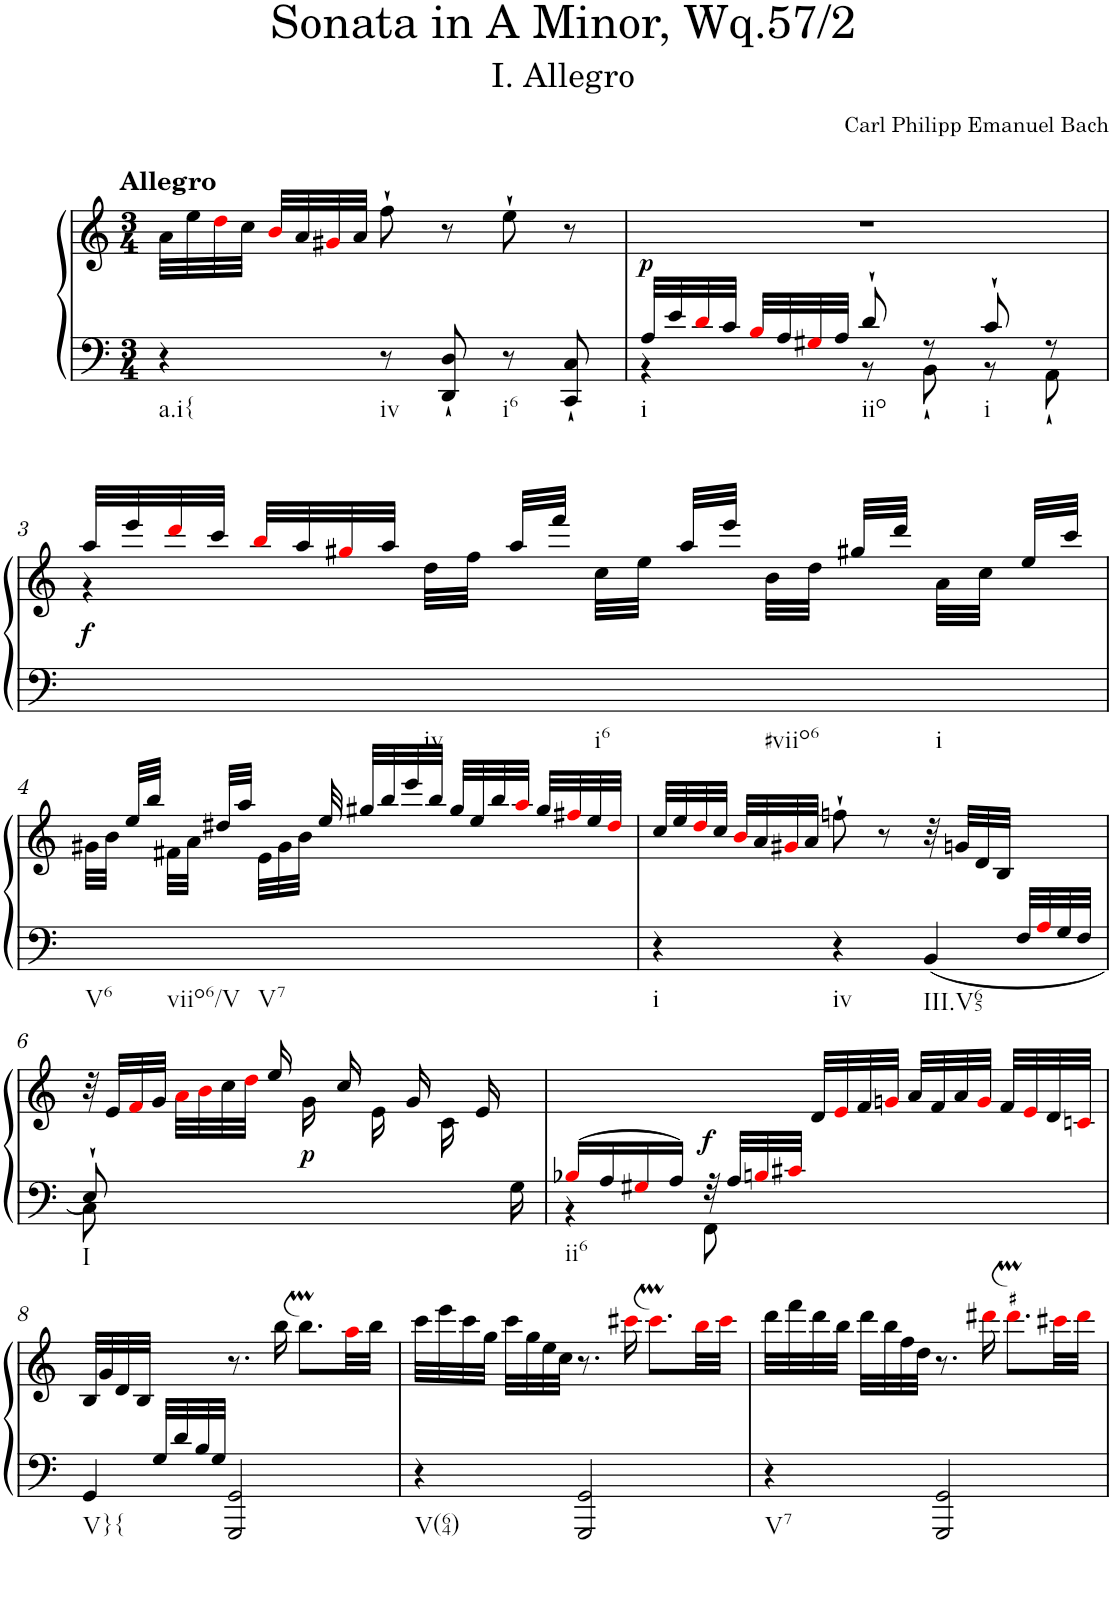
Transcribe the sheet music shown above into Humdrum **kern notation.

**kern	**kern	**dynam
*part1	*part1	*part1
*staff2	*staff1	*staff1/2
*I"Harpsichord	*	*
*I'Hch.	*	*
*clefF4	*clefG2	*
*k[]	*k[]	*
*M3/4	*M3/4	*
=1	=1	=1
!	!LO:TX:a:B:t=Allegro	!
!LO:TX:b:t=a.i{	!	!
4r	32a\LLL	.
.	32ee\	.
.	32ddi\	.
.	32cc\JJJ	.
.	32bi/LLL	.
.	32a/	.
.	32g#Xi/	.
.	32a/JJJ	.
!LO:TX:b:t=iv	!	!
8r	8ff`\	.
8DD/` 8D/`	8r	.
!LO:TX:b:t=i6	!	!
8r	8ee`\	.
8CC/` 8C/`	8r	.
=2	=2	=2
*^	*	*
!LO:TX:b:t=i	!	!	!
!	!	!	!LO:DY:a=2
32A/LLL	4r	2.r	p
32e/	.	.	.
32di/	.	.	.
32c/JJJ	.	.	.
32Bi/LLL	.	.	.
32A/	.	.	.
32G#Xi/	.	.	.
32A/JJJ	.	.	.
!LO:TX:b:t=iio	!	!	!
8d`/	8r	.	.
8r	8BB`\	.	.
!LO:TX:b:t=i	!	!	!
8c`/	8r	.	.
8r	8AA`\	.	.
!!LO:LB:g=z
=3	=3	=3	=3
*	*	*^	*
!	!	!	!	!LO:DY:b
*v	*v	*	*	*
4ryy	32aa/LLL	4r	f
.	32eee/	.	.
.	32dddi/	.	.
.	32ccc/JJJ	.	.
.	32bbi/LLL	.	.
.	32aa/	.	.
.	32gg#Xi/	.	.
.	32aa/JJJ	.	.
!LO:TX:b:t=iv	!	!	!
8ryy	16ryy	32dd\LLL	.
.	.	32ff\JJJ	.
.	32aa/LLL	16ryy	.
.	32fff/JJJ	.	.
!LO:TX:b:t=i6	!	!	!
8ryy	16ryy	32cc\LLL	.
.	.	32ee\JJJ	.
.	32aa/LLL	16ryy	.
.	32eee/JJJ	.	.
!LO:TX:b:t=#viio6	!	!	!
8ryy	16ryy	32b\LLL	.
.	.	32dd\JJJ	.
.	32gg#X/LLL	16ryy	.
.	32ddd/JJJ	.	.
!LO:TX:b:t=i	!	!	!
8ryy	16ryy	32a\LLL	.
.	.	32cc\JJJ	.
.	32ee/LLL	16ryy	.
.	32ccc/JJJ	.	.
!!LO:LB:g=z	!!
=4	=4	=4	=4
!LO:TX:b:t=V6	!	!	!
8ryy	16ryy	32g#X\LLL	.
.	.	32b\JJJ	.
.	32ee/LLL	16ryy	.
.	32bb/JJJ	.	.
!LO:TX:b:t=viio6/V	!	!	!
8ryy	16ryy	32f#X\LLL	.
.	.	32a\JJJ	.
.	32dd#X/LLL	16ryy	.
.	32aa/JJJ	.	.
!LO:TX:b:t=V7	!	!	!
2ryy	16.ryy	32e\LLL	.
.	.	32g#\	.
.	.	32b\JJJ	.
.	32ee/	4ryy	.
.	32gg#X/LLL	.	.
.	32bb/	.	.
.	32eee/	.	.
.	32bb/JJJ	.	.
.	32gg#/LLL	.	.
.	32ee/	.	.
.	32bb/	.	.
.	32aai/JJJ	8ryy	.
.	32gg#/LLL	.	.
.	32ff#Xi/	.	.
.	32ee/	.	.
.	32dd#i/JJJ	32ryy	.
=5	=5	=5	=5
*^	*	*	*
!LO:TX:b:t=i	!	!	!	!
*	*	*v	*v	*
8ryy	4r	32cc/LLL	.
.	.	32ee/	.
.	.	32ddi/	.
.	.	32cc/JJJ	.
.	.	32bi/LLL	.
.	.	32a/	.
.	.	32g#Xi/	.
.	.	32a/JJJ	.
!	!LO:TX:b:t=iv	!	!
.	4r	8ffn`\	.
.	.	8r	.
!	!LO:TX:b:t=III.V65	!	!
.	4BB/	32r	.
.	.	32gn/LLL	.
.	.	32d/	.
.	.	32B/JJJ	.
32F/LLL	.	8ryy	.
32Ai/	.	.	.
32G/	.	.	.
32F/JJJ	.	.	.
!!LO:LB:g=z
=6	=6	=6	=6
*	*^	*	*
!LO:TX:b:t=I	!	!	!	!
8.ryy	8E`/	8C\	32r	.
.	.	.	32e/LLL	.
.	.	.	32fi/	.
.	.	.	32g/JJJ	.
.	2ryy	2ryy	32ai\LLL	.
.	.	.	32bi\	.
.	.	.	32cc\	.
.	.	.	32ddi\JJJ	.
.	.	.	16ee/	.
!	!	!	!	!LO:DY:b
.	.	.	16g\	p
.	.	.	16cc/	.
.	.	.	16e\	.
.	.	.	16g/	.
.	.	.	16c\	.
.	8ryy	8ryy	16e/	.
16G\	.	.	16ryy	.
*	*v	*v	*	*
=7	=7	=7	=7
*	*	*^	*
!LO:TX:b:t=ii6	!	!	!	!
16B-Xi/LL	4r	4.ryy	4ryy	.
16A/	.	.	.	.
16G#Xi/	.	.	.	.
16A/JJ	.	.	.	.
!	!	!	!	!LO:DY:b
32r	8FF\	.	2ryy	f
32A/LLL	.	.	.	.
32Bni/	.	.	.	.
32c#Xi/JJJ	.	.	.	.
4.ryy	4.ryy	32d/LLL	.	.
.	.	32ei/	.	.
.	.	32f/	.	.
.	.	32gni/JJJ	.	.
.	.	32a/LLL	.	.
.	.	32f/	.	.
.	.	32a/	.	.
.	.	32gi/JJJ	.	.
.	.	32f/LLL	.	.
.	.	32ei/	.	.
.	.	32d/	.	.
.	.	32cni/JJJ	.	.
!!LO:LB:g=z
=8	=8	=8	=8	=8
!LO:TX:b:t=V}{	!	!	!	!
*	*	*v	*v	*
8ryy	4GG/	32B/LLL	.
.	.	32g/	.
.	.	32d/	.
.	.	32B/JJJ	.
32G/LLL	.	8ryy	.
32d/	.	.	.
32B/	.	.	.
32G/JJJ	.	.	.
2ryy	2GGG/ 2GG/	8.r	.
.	.	16bb\	.
.	.	8.bbm\L	.
.	.	32aai\LL	.
.	.	32bb\JJJ	.
*v	*v	*	*
=9	=9	=9
!LO:TX:b:t=V(64)	!	!
4r	32ccc\LLL	.
.	32eee\	.
.	32ccc\	.
.	32gg\JJJ	.
.	32ccc\LLL	.
.	32gg\	.
.	32ee\	.
.	32cc\JJJ	.
2GGG/ 2GG/	8.r	.
.	16ccc#Xi\	.
.	8.ccc#mi\L	.
.	32bbi\LL	.
.	32ccc#i\JJJ	.
=10	=10	=10
!LO:TX:b:t=V7	!	!
4r	32ddd\LLL	.
.	32fff\	.
.	32ddd\	.
.	32bb\JJJ	.
.	32ddd\LLL	.
.	32bb\	.
.	32ff\	.
.	32dd\JJJ	.
2GGG/ 2GG/	8.r	.
.	16ddd#Xi\	.
.	8.ddd#mi\L	.
.	32ccc#Xi\LL	.
.	32ddd#i\JJJ	.
=	=	=
*-	*-	*-
